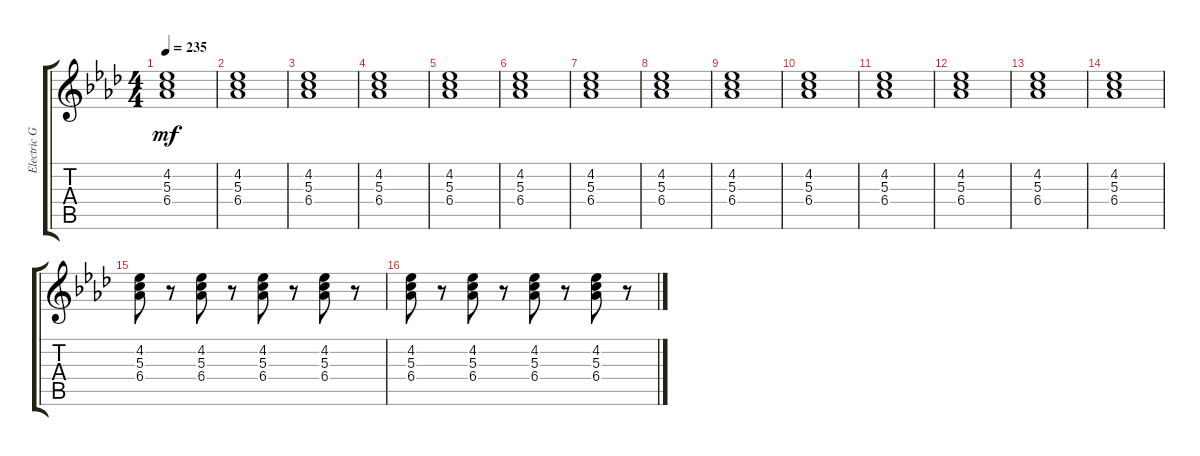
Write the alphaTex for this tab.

\track ("Electric Guitar" "Electric G") {instrument distortionguitar}
\staff {score tabs}
\tuning (E4 B3 G3 D3 A2 E2) {hide}
\ts (4 4)
\tempo 235
\clef g2
\ks ab
(4.2 5.3 6.4).1{dy mf} |
(4.2 5.3 6.4).1 |
(4.2 5.3 6.4).1 |
(4.2 5.3 6.4).1 |
(4.2 5.3 6.4).1 |
(4.2 5.3 6.4).1 |
(4.2 5.3 6.4).1 |
(4.2 5.3 6.4).1 |
(4.2 5.3 6.4).1 |
(4.2 5.3 6.4).1 |
(4.2 5.3 6.4).1 |
(4.2 5.3 6.4).1 |
(4.2 5.3 6.4).1 |
(4.2 5.3 6.4).1 |
(4.2 5.3 6.4).8 r.8 (4.2 5.3 6.4).8 r.8 (4.2 5.3 6.4).8 r.8 (4.2 5.3 6.4).8 r.8 |
(4.2 5.3 6.4).8 r.8 (4.2 5.3 6.4).8 r.8 (4.2 5.3 6.4).8 r.8 (4.2 5.3 6.4).8 r.8
